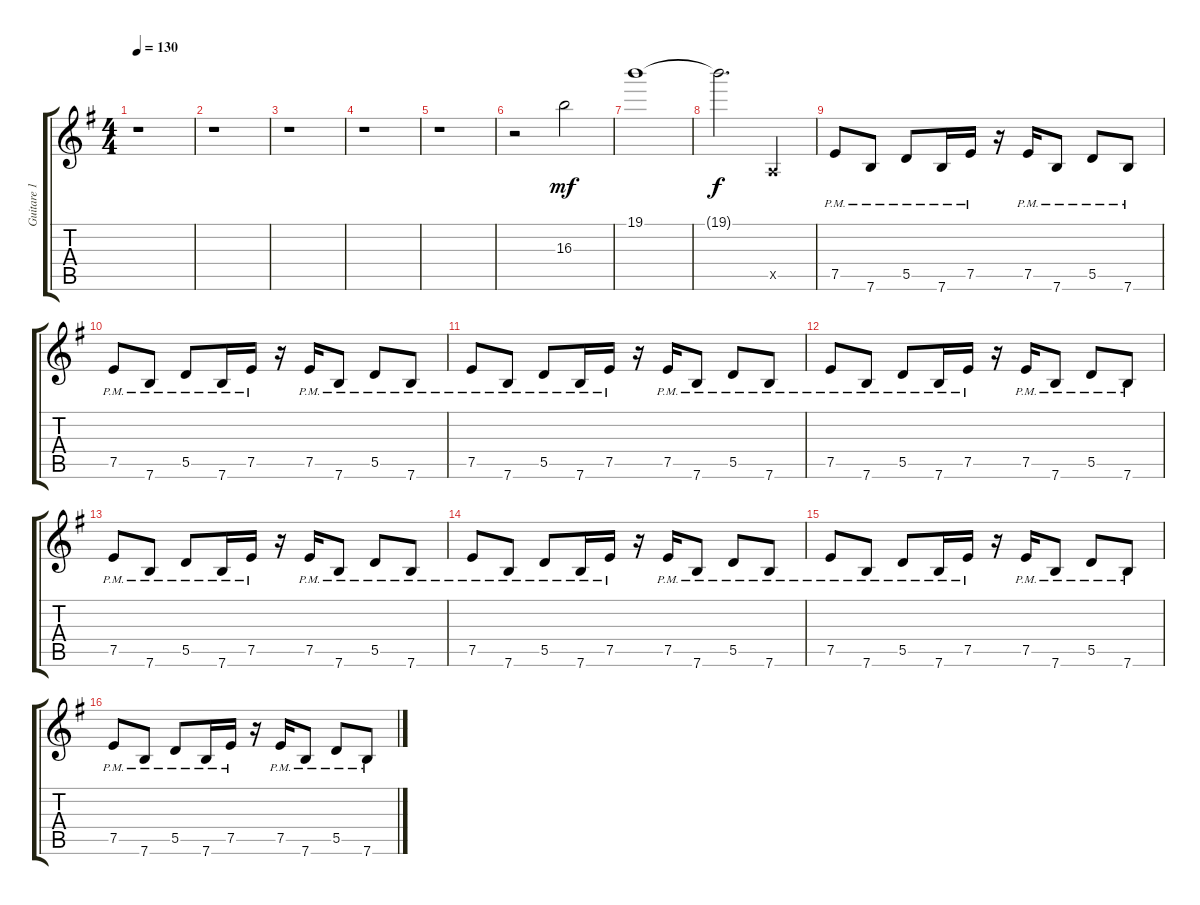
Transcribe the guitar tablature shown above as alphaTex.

\track ("Guitare 1" "Guitare 1") {instrument distortionguitar}
\staff {score tabs}
\tuning (E4 B3 G3 D3 A2 E2) {hide}
\ts (4 4)
\tempo 130
\clef g2
\ks g
r.1{dy mf instrument distortionguitar} |
r.1 |
r.1 |
r.1 |
r.1 |
r.2 16.3.2 |
19.1.1 |
19.1{t}.2{d dy f} 0.5{x}.4 |
7.5{pm}.8 7.6{pm}.8 5.5{pm}.8 7.6{pm}.16 7.5{pm}.16 r.16 7.5{pm}.16 7.6{pm}.8 5.5{pm}.8 7.6{pm}.8 |
7.5{pm}.8 7.6{pm}.8 5.5{pm}.8 7.6{pm}.16 7.5{pm}.16 r.16 7.5{pm}.16 7.6{pm}.8 5.5{pm}.8 7.6{pm}.8 |
7.5{pm}.8 7.6{pm}.8 5.5{pm}.8 7.6{pm}.16 7.5{pm}.16 r.16 7.5{pm}.16 7.6{pm}.8 5.5{pm}.8 7.6{pm}.8 |
7.5{pm}.8 7.6{pm}.8 5.5{pm}.8 7.6{pm}.16 7.5{pm}.16 r.16 7.5{pm}.16 7.6{pm}.8 5.5{pm}.8 7.6{pm}.8 |
7.5{pm}.8 7.6{pm}.8 5.5{pm}.8 7.6{pm}.16 7.5{pm}.16 r.16 7.5{pm}.16 7.6{pm}.8 5.5{pm}.8 7.6{pm}.8 |
7.5{pm}.8 7.6{pm}.8 5.5{pm}.8 7.6{pm}.16 7.5{pm}.16 r.16 7.5{pm}.16 7.6{pm}.8 5.5{pm}.8 7.6{pm}.8 |
7.5{pm}.8 7.6{pm}.8 5.5{pm}.8 7.6{pm}.16 7.5{pm}.16 r.16 7.5{pm}.16 7.6{pm}.8 5.5{pm}.8 7.6{pm}.8 |
7.5{pm}.8 7.6{pm}.8 5.5{pm}.8 7.6{pm}.16 7.5{pm}.16 r.16 7.5{pm}.16 7.6{pm}.8 5.5{pm}.8 7.6{pm}.8
